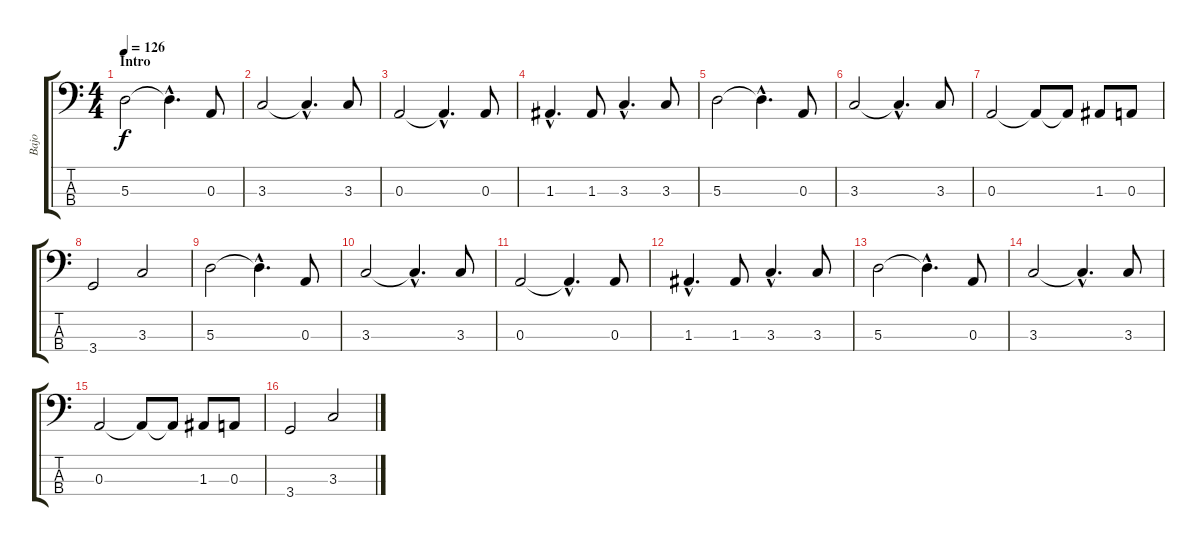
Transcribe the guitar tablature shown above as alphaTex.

\track ("Bajo" "Bajo") {instrument electricbasspick}
\staff {score tabs}
\tuning (G2 D2 A1 E1) {hide}
\ts (4 4)
\section ("" "Intro")
\tempo 126
\clef f4
\ks c
5.3.2{dy f instrument electricbasspick} 5.3{hac t}.4{d} 0.3.8 |
3.3.2 3.3{hac t}.4{d} 3.3.8 |
0.3.2 0.3{hac t}.4{d} 0.3.8 |
1.3{hac}.4{d} 1.3.8 3.3{hac}.4{d} 3.3.8 |
5.3.2 5.3{hac t}.4{d} 0.3.8 |
3.3.2 3.3{hac t}.4{d} 3.3.8 |
0.3.2 0.3{t}.8 0.3{t}.8 1.3.8 0.3.8 |
3.4.2 3.3.2 |
5.3.2 5.3{hac t}.4{d} 0.3.8 |
3.3.2 3.3{hac t}.4{d} 3.3.8 |
0.3.2 0.3{hac t}.4{d} 0.3.8 |
1.3{hac}.4{d} 1.3.8 3.3{hac}.4{d} 3.3.8 |
5.3.2 5.3{hac t}.4{d} 0.3.8 |
3.3.2 3.3{hac t}.4{d} 3.3.8 |
0.3.2 0.3{t}.8 0.3{t}.8 1.3.8 0.3.8 |
3.4.2 3.3.2
